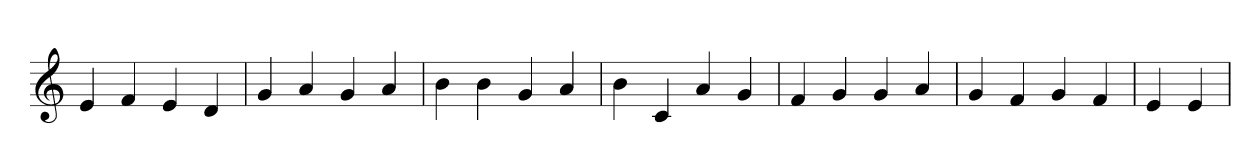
**kern
*part1
*staff1
*clefG2
=1
4e
4f
4e
4d
=2
4g
4a
4g
4a
=3
4b
4b
4g
4a
=4
4b
4c
4a
4g
=5
4f
4g
4g
4a
=6
4g
4f
4g
4f
=7
4e
4e
=
*-
